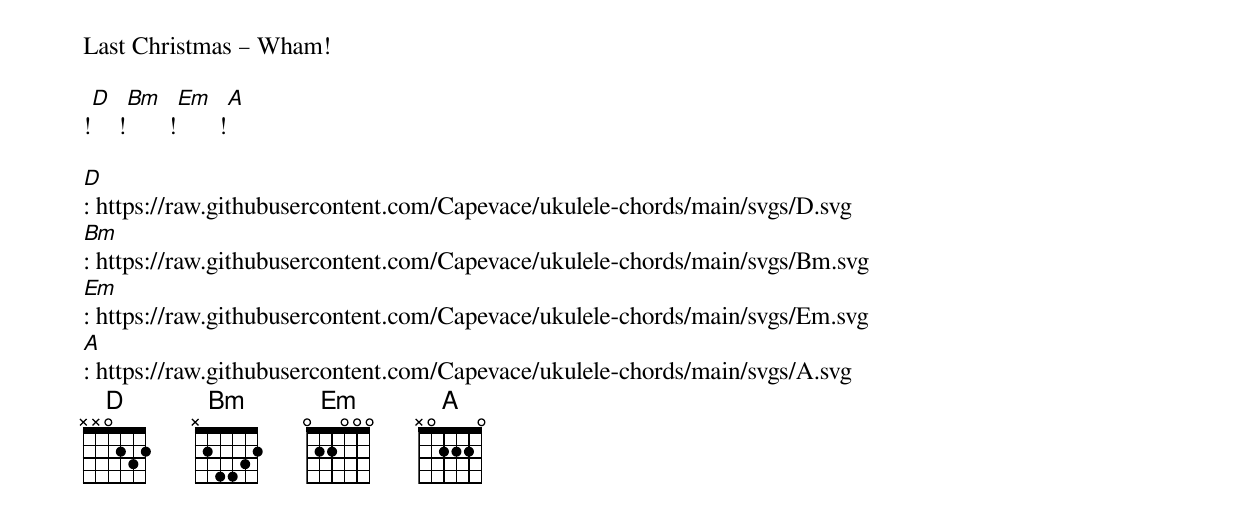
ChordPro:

Last Christmas – Wham!

![D][] ![Bm][] ![Em][] ![A][]

[D]: https://raw.githubusercontent.com/Capevace/ukulele-chords/main/svgs/D.svg
[Bm]: https://raw.githubusercontent.com/Capevace/ukulele-chords/main/svgs/Bm.svg
[Em]: https://raw.githubusercontent.com/Capevace/ukulele-chords/main/svgs/Em.svg
[A]: https://raw.githubusercontent.com/Capevace/ukulele-chords/main/svgs/A.svg
